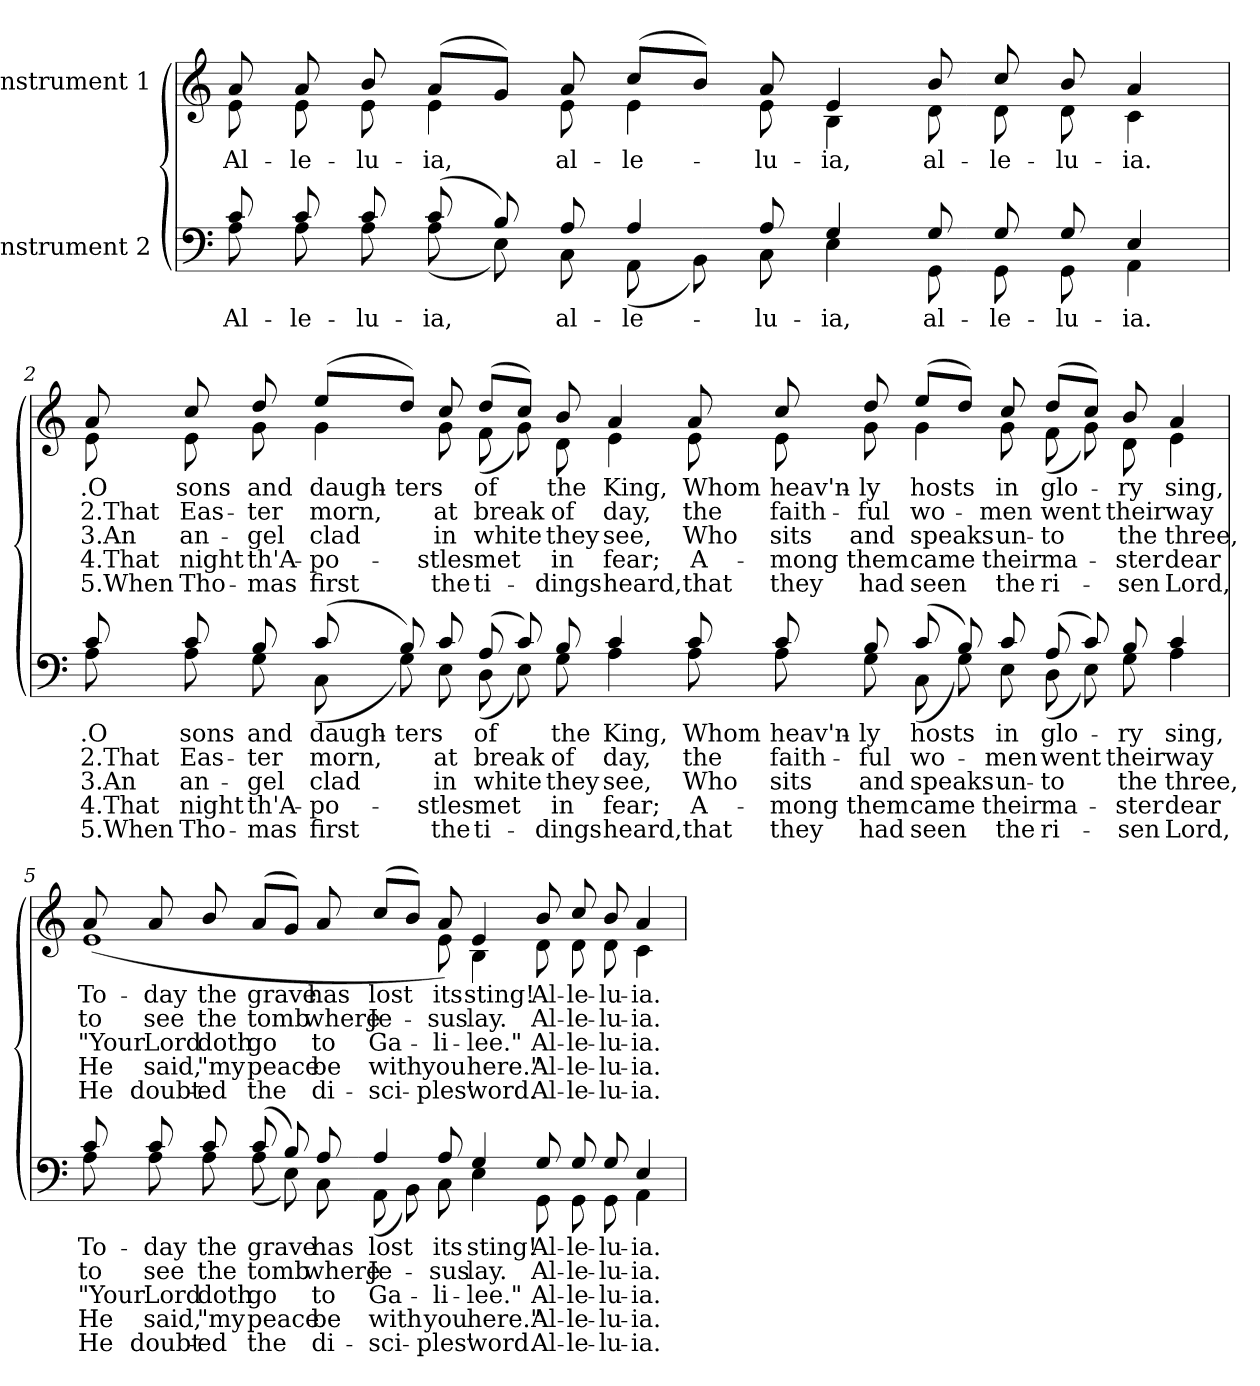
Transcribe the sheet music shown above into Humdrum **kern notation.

**kern	**text	**text	**text	**text	**text	**kern	**text	**text	**text	**text	**text
*part2	*part2	*part2	*part2	*part2	*part2	*part1	*part1	*part1	*part1	*part1	*part1
*staff2	*staff2	*staff2	*staff2	*staff2	*staff2	*staff1	*staff1	*staff1	*staff1	*staff1	*staff1
*I"Instrument 2	*	*	*	*	*	*I"Instrument 1	*	*	*	*	*
!!LO:PB:g=z
*stria5	*	*	*	*	*	*stria5	*	*	*	*	*
*clefF4	*	*	*	*	*	*clefG2	*	*	*	*	*
=1	=1	=1	=1	=1	=1	=1	=1	=1	=1	=1	=1
!	!LO:LY:a:cj	!	!	!	!	!	!LO:LY:b:cj	!	!	!	!
*^	*	*	*	*	*	*^	*	*	*	*	*
8c/	8A\	Al-	.	.	.	.	8a/	8e\	Al-	.	.	.	.
!	!	!LO:LY:a:cj	!	!	!	!	!	!	!LO:LY:b:cj	!	!	!	!
8c/	8A\	-le-	.	.	.	.	8a/	8e\	-le-	.	.	.	.
!	!	!LO:LY:a:cj	!	!	!	!	!	!	!LO:LY:b:cj	!	!	!	!
8c/	8A\	-lu-	.	.	.	.	8b/	8e\	-lu-	.	.	.	.
!	!	!LO:LY:a:cj	!	!	!	!	!	!	!LO:LY:b:cj	!	!	!	!
(>8c/	(<8A\	-ia,	.	.	.	.	(>8a/L	4e\	-ia,	.	.	.	.
8B/)	8E\)	.	.	.	.	.	8g/J)	.	.	.	.	.	.
!	!	!LO:LY:a:cj	!	!	!	!	!	!	!LO:LY:b:cj	!	!	!	!
8A/	8C\	al-	.	.	.	.	8a/	8e\	al-	.	.	.	.
!	!	!LO:LY:a:cj	!	!	!	!	!	!	!LO:LY:b:cj	!	!	!	!
4A/	(<8AA\	-le-	.	.	.	.	(>8cc/L	4e\	-le-	.	.	.	.
.	8BB\)	.	.	.	.	.	8b/J)	.	.	.	.	.	.
!	!	!LO:LY:a:cj	!	!	!	!	!	!	!LO:LY:b:cj	!	!	!	!
8A/	8C\	-lu-	.	.	.	.	8a/	8e\	-lu-	.	.	.	.
!	!	!LO:LY:a:cj	!	!	!	!	!	!	!LO:LY:b:cj	!	!	!	!
4G/	4E\	-ia,	.	.	.	.	4e/	4B\	-ia,	.	.	.	.
!	!	!LO:LY:a:cj	!	!	!	!	!	!	!LO:LY:b:cj	!	!	!	!
8G/	8GG\	al-	.	.	.	.	8b/	8d\	al-	.	.	.	.
!	!	!LO:LY:a:cj	!	!	!	!	!	!	!LO:LY:b:cj	!	!	!	!
8G/	8GG\	-le-	.	.	.	.	8cc/	8d\	-le-	.	.	.	.
!	!	!LO:LY:a:cj	!	!	!	!	!	!	!LO:LY:b:cj	!	!	!	!
8G/	8GG\	-lu-	.	.	.	.	8b/	8d\	-lu-	.	.	.	.
!	!	!LO:LY:a:cj	!	!	!	!	!	!	!LO:LY:b:cj	!	!	!	!
4E/	4AA\	-ia.	.	.	.	.	4a/	4c\	-ia.	.	.	.	.
!!LO:LB:g=z	!!
=2	=2	=2	=2	=2	=2	=2	=2	=2	=2	=2	=2	=2	=2
!	!	!LO:LY:a:rj	!LO:LY:a:rj	!LO:LY:a:rj	!LO:LY:a:rj	!LO:LY:a:rj	!	!	!LO:LY:b:rj	!LO:LY:b:rj	!LO:LY:b:rj	!LO:LY:b:rj	!LO:LY:b:rj
8c/	8A\	.O	2.That	3.An	4.That	5.When	8a/	8e\	.O	2.That	3.An	4.That	5.When
!	!	!LO:LY:a:cj	!LO:LY:a:cj	!LO:LY:a:cj	!LO:LY:a:cj	!LO:LY:a:cj	!	!	!LO:LY:b:cj	!LO:LY:b:cj	!LO:LY:b:cj	!LO:LY:b:cj	!LO:LY:b:cj
8c/	8A\	sons	Eas-	-an-	-night	Tho-	8cc/	8e\	sons	Eas-	-an-	-night	Tho-
!	!	!LO:LY:a:cj	!LO:LY:a:cj	!LO:LY:a:cj	!LO:LY:a:cj	!LO:LY:a:cj	!	!	!LO:LY:b:cj	!LO:LY:b:cj	!LO:LY:b:cj	!LO:LY:b:cj	!LO:LY:b:cj
8B/	8G\	-and	ter	gel	th'A-	-mas	8dd/	8g\	-and	ter	gel	th'A-	-mas
!	!	!LO:LY:a	!LO:LY:a	!LO:LY:a	!LO:LY:a:rj	!LO:LY:a	!	!	!LO:LY:b	!LO:LY:b	!LO:LY:b	!LO:LY:b:rj	!LO:LY:b
(>8c/	(<8C\	daugh-	-morn,	clad	po-	-first	(>8ee/L	4g\	daugh-	-morn,	clad	po-	-first
!	!	!LO:LY:a:cj	!	!	!	!	!	!	!LO:LY:b:cj	!	!	!	!
8B/)	8G\)	ters	.	.	.	.	8dd/J)	.	ters	.	.	.	.
!	!	!	!LO:LY:a:cj	!LO:LY:a:cj	!LO:LY:a:cj	!LO:LY:a:cj	!	!	!	!LO:LY:b:cj	!LO:LY:b:cj	!LO:LY:b:cj	!LO:LY:b:cj
8c/	8E\	.	at	in	stles	the	8cc/	8g\	.	at	in	stles	the
!	!	!LO:LY:a:cj	!LO:LY:a	!LO:LY:a	!LO:LY:a	!LO:LY:a:cj	!	!	!LO:LY:b:cj	!LO:LY:b	!LO:LY:b	!LO:LY:b	!LO:LY:b:cj
(>8A/	(<8D\	of	break	white	met	ti-	(>8dd/L	(<8f\	of	break	white	met	ti-
8c/)	8E\)	.	.	.	.	.	8cc/J)	8g\)	.	.	.	.	.
!	!	!LO:LY:a:cj	!LO:LY:a:cj	!LO:LY:a:cj	!LO:LY:a:cj	!LO:LY:a:cj	!	!	!LO:LY:b:cj	!LO:LY:b:cj	!LO:LY:b:cj	!LO:LY:b:cj	!LO:LY:b:cj
8B/	8G\	-the	of	they	in	dings	8b/	8d\	-the	of	they	in	dings
!	!	!LO:LY:a:cj	!LO:LY:a:cj	!LO:LY:a:cj	!LO:LY:a:cj	!LO:LY:a:cj	!	!	!LO:LY:b:cj	!LO:LY:b:cj	!LO:LY:b:cj	!LO:LY:b:cj	!LO:LY:b:cj
4c/	4A\	King,	day,	see,	fear;	heard,	4a/	4e\	King,	day,	see,	fear;	heard,
!	!	!LO:LY:a:cj	!LO:LY:a:cj	!LO:LY:a:cj	!LO:LY:a:cj	!LO:LY:a:cj	!	!	!LO:LY:b:cj	!LO:LY:b:cj	!LO:LY:b:cj	!LO:LY:b:cj	!LO:LY:b:cj
8c/	8A\	Whom	the	Who	A-	-that	8a/	8e\	Whom	the	Who	A-	-that
!	!	!LO:LY:a:cj	!LO:LY:a:cj	!LO:LY:a:cj	!LO:LY:a:cj	!LO:LY:a:cj	!	!	!LO:LY:b:cj	!LO:LY:b:cj	!LO:LY:b:cj	!LO:LY:b:cj	!LO:LY:b:cj
8c/	8A\	heav'n-	-faith-	-sits	mong	they	8cc/	8e\	heav'n-	-faith-	-sits	mong	they
!	!	!LO:LY:a:cj	!LO:LY:a:cj	!LO:LY:a:cj	!LO:LY:a:cj	!LO:LY:a:cj	!	!	!LO:LY:b:cj	!LO:LY:b:cj	!LO:LY:b:cj	!LO:LY:b:cj	!LO:LY:b:cj
8B/	8G\	ly	ful	and	them	had	8dd/	8g\	ly	ful	and	them	had
!	!	!LO:LY:a	!LO:LY:a:cj	!LO:LY:a	!LO:LY:a	!LO:LY:a	!	!	!LO:LY:b	!LO:LY:b:cj	!LO:LY:b	!LO:LY:b	!LO:LY:b
(>8c/	(<8C\	hosts	wo-	-speaks	came	seen	(>8ee/L	4g\	hosts	wo-	-speaks	came	seen
8B/)	8G\)	.	.	.	.	.	8dd/J)	.	.	.	.	.	.
!	!	!LO:LY:a:cj	!LO:LY:a:cj	!LO:LY:a:cj	!LO:LY:a:cj	!LO:LY:a:cj	!	!	!LO:LY:b:cj	!LO:LY:b:cj	!LO:LY:b:cj	!LO:LY:b:cj	!LO:LY:b:cj
8c/	8E\	in	men	un-	-their	the	8cc/	8g\	in	men	un-	-their	the
!	!	!LO:LY:a:cj	!LO:LY:a	!LO:LY:a:cj	!LO:LY:a:cj	!LO:LY:a:cj	!	!	!LO:LY:b:cj	!LO:LY:b	!LO:LY:b:cj	!LO:LY:b:cj	!LO:LY:b:cj
(>8A/	(<8D\	glo-	-went	to	ma-	-ri-	(>8dd/L	(<8f\	glo-	-went	to	ma-	-ri-
8c/)	8E\)	.	.	.	.	.	8cc/J)	8g\)	.	.	.	.	.
!	!	!LO:LY:a:cj	!LO:LY:a:cj	!LO:LY:a:cj	!LO:LY:a:cj	!LO:LY:a:cj	!	!	!LO:LY:b:cj	!LO:LY:b:cj	!LO:LY:b:cj	!LO:LY:b:cj	!LO:LY:b:cj
8B/	8G\	-ry	their	the	ster	sen	8b/	8d\	-ry	their	the	ster	sen
!	!	!LO:LY:a:cj	!LO:LY:a:cj	!LO:LY:a:cj	!LO:LY:a:cj	!LO:LY:a:cj	!	!	!LO:LY:b:cj	!LO:LY:b:cj	!LO:LY:b:cj	!LO:LY:b:cj	!LO:LY:b:cj
4c/	4A\	sing,	way	three,	dear	Lord,	4a/	4e\	sing,	way	three,	dear	Lord,
!!LO:LB:g=z	!!
=5	=5	=5	=5	=5	=5	=5	=5	=5	=5	=5	=5	=5	=5
!	!	!LO:LY:a:rj	!LO:LY:a:rj	!LO:LY:a:cj	!LO:LY:a:rj	!LO:LY:a:rj	!	!	!LO:LY:b:rj	!LO:LY:b:rj	!LO:LY:b:cj	!LO:LY:b:rj	!LO:LY:b:rj
8c/	8A\	To-	-to	"Your	He	He	8a/	(<1e	To-	-to	"Your	He	He
!	!	!LO:LY:a:cj	!LO:LY:a:cj	!LO:LY:a:cj	!LO:LY:a:cj	!LO:LY:a:cj	!	!	!LO:LY:b:cj	!LO:LY:b:cj	!LO:LY:b:cj	!LO:LY:b:cj	!LO:LY:b:cj
8c/	8A\	day	see	Lord	said,	doubt-	8a/	.	day	see	Lord	said,	doubt-
!	!	!LO:LY:a:cj	!LO:LY:a:cj	!LO:LY:a:cj	!LO:LY:a:cj	!LO:LY:a:cj	!	!	!LO:LY:b:cj	!LO:LY:b:cj	!LO:LY:b:cj	!LO:LY:b:cj	!LO:LY:b:cj
8c/	8A\	-the	the	doth	"my	ed	8b/	.	-the	the	doth	"my	ed
!	!	!LO:LY:a	!LO:LY:a	!LO:LY:a:cj	!LO:LY:a	!LO:LY:a:cj	!	!	!LO:LY:b	!LO:LY:b	!LO:LY:b:cj	!LO:LY:b	!LO:LY:b:cj
(>8c/	(<8A\	grave	tomb	go	peace	the	(>8a/L	.	grave	tomb	go	peace	the
8B/)	8E\)	.	.	.	.	.	8g/J)	.	.	.	.	.	.
!	!	!LO:LY:a:cj	!LO:LY:a:cj	!LO:LY:a:cj	!LO:LY:a:cj	!LO:LY:a:cj	!	!	!LO:LY:b:cj	!LO:LY:b:cj	!LO:LY:b:cj	!LO:LY:b:cj	!LO:LY:b:cj
8A/	8C\	has	where	to	be	di-	8a/	.	has	where	to	be	di-
!	!	!LO:LY:a	!LO:LY:a:cj	!LO:LY:a:cj	!LO:LY:a	!LO:LY:a:cj	!	!	!LO:LY:b	!LO:LY:b:cj	!LO:LY:b:cj	!LO:LY:b	!LO:LY:b:cj
4A/	(<8AA\	-lost	Je-	-Ga-	-with	sci-	(>8cc/L	.	-lost	Je-	-Ga-	-with	sci-
.	8BB\)	.	.	.	.	.	8b/J)	.	.	.	.	.	.
!	!	!LO:LY:a:cj	!LO:LY:a:cj	!LO:LY:a:cj	!LO:LY:a:cj	!LO:LY:a:cj	!	!	!LO:LY:b:cj	!LO:LY:b:cj	!LO:LY:b:cj	!LO:LY:b:cj	!LO:LY:b:cj
8A/	8C\	-its	sus	li-	-you	ples'	8a/)	8e\	-its	sus	li-	-you	ples'
!	!	!LO:LY:a:cj	!LO:LY:a:cj	!LO:LY:a:cj	!LO:LY:a:cj	!LO:LY:a:cj	!	!	!LO:LY:b:cj	!LO:LY:b:cj	!LO:LY:b:cj	!LO:LY:b:cj	!LO:LY:b:cj
4G/	4E\	sting!	lay.	lee."	here."	word.	4e/	4B\	sting!	lay.	lee."	here."	word.
!	!	!LO:LY:a:cj	!LO:LY:a:cj	!LO:LY:a:cj	!LO:LY:a:cj	!LO:LY:a:cj	!	!	!LO:LY:b:cj	!LO:LY:b:cj	!LO:LY:b:cj	!LO:LY:b:cj	!LO:LY:b:cj
8G/	8GG\	Al-	-Al-	-Al-	-Al-	-Al-	8b/	8d\	Al-	-Al-	-Al-	-Al-	-Al-
!	!	!LO:LY:a:cj	!LO:LY:a:cj	!LO:LY:a:cj	!LO:LY:a:cj	!LO:LY:a:cj	!	!	!LO:LY:b:cj	!LO:LY:b:cj	!LO:LY:b:cj	!LO:LY:b:cj	!LO:LY:b:cj
8G/	8GG\	-le-	-le-	-le-	-le-	-le-	8cc/	8d\	-le-	-le-	-le-	-le-	-le-
!	!	!LO:LY:a:cj	!LO:LY:a:cj	!LO:LY:a:cj	!LO:LY:a:cj	!LO:LY:a:cj	!	!	!LO:LY:b:cj	!LO:LY:b:cj	!LO:LY:b:cj	!LO:LY:b:cj	!LO:LY:b:cj
8G/	8GG\	-lu-	-lu-	-lu-	-lu-	-lu-	8b/	8d\	-lu-	-lu-	-lu-	-lu-	-lu-
!	!	!LO:LY:a:cj	!LO:LY:a:cj	!LO:LY:a:cj	!LO:LY:a:cj	!LO:LY:a:cj	!	!	!LO:LY:b:cj	!LO:LY:b:cj	!LO:LY:b:cj	!LO:LY:b:cj	!LO:LY:b:cj
4E/	4AA\	-ia.	ia.	ia.	ia.	ia.	4a/	4c\	-ia.	ia.	ia.	ia.	ia.
*v	*v	*	*	*	*	*	*	*	*	*	*	*	*
*	*	*	*	*	*	*v	*v	*	*	*	*	*
=	=!	=!	=!	=!	=!	=!	=!	=!	=!	=!	=!
*-	*-	*-	*-	*-	*-	*-	*-	*-	*-	*-	*-
